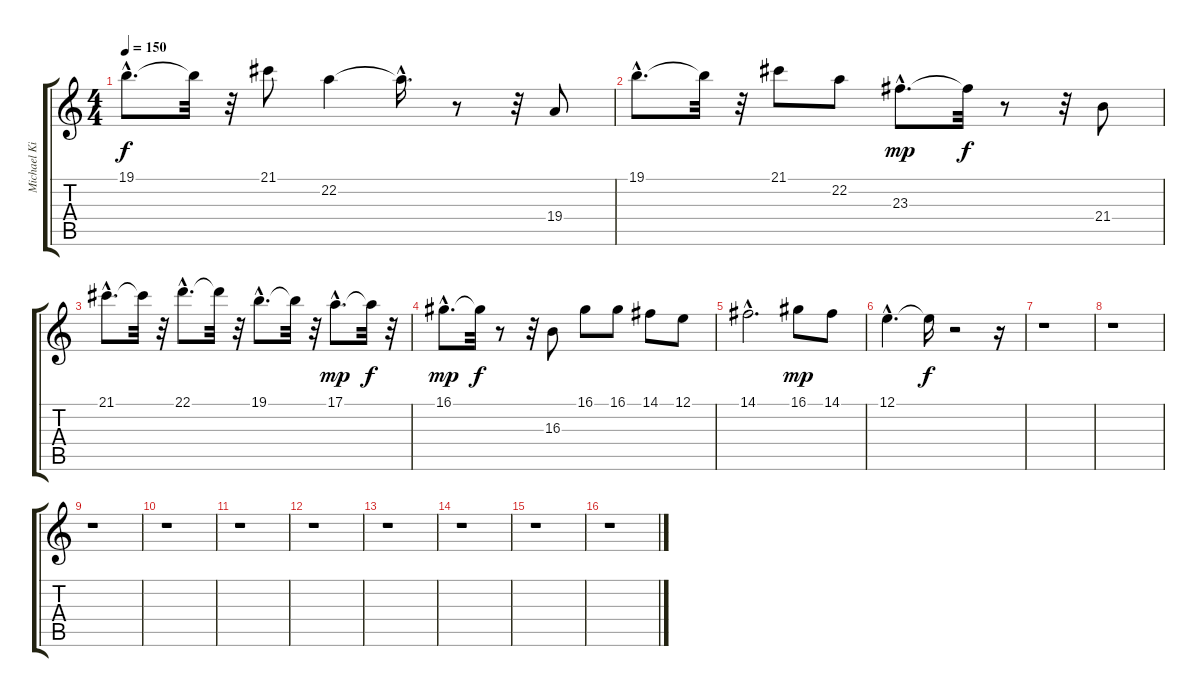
\track ("Michael Kiske" "Michael Ki") {instrument fx5brightness}
\staff {score tabs}
\tuning (E4 B3 G3 D3 A2 E2) {hide}
\ts (4 4)
\tempo 150
\clef g2
\ks c
19.1{hac}.8{d dy f} 19.1{t}.32 r.32 21.1.8 22.2.4 22.2{hac t}.16{d} r.8 r.32 19.4.8 |
19.1{hac}.8{d} 19.1{t}.32 r.32 21.1.8 22.2.8 23.3{hac}.8{d dy mp} 23.3{t}.32{dy f} r.8 r.32 21.4.8 |
21.1{hac}.8{d} 21.1{t}.32 r.32 22.1{hac}.8{d} 22.1{t}.32 r.32 19.1{hac}.8{d} 19.1{t}.32 r.32 17.1{hac}.8{d dy mp} 17.1{t}.32{dy f} r.32 |
16.1{hac}.8{d dy mp} 16.1{t}.32{dy f} r.8 r.32 16.3.8 16.1.8 16.1.8 14.1.8 12.1.8 |
14.1{hac}.2{d} 16.1.8{dy mp} 14.1.8 |
12.1{hac}.4{d} 12.1{t}.16{dy f} r.2 r.16 |
r.1 |
r.1 |
r.1 |
r.1 |
r.1 |
r.1 |
r.1 |
r.1 |
r.1 |
r.1
